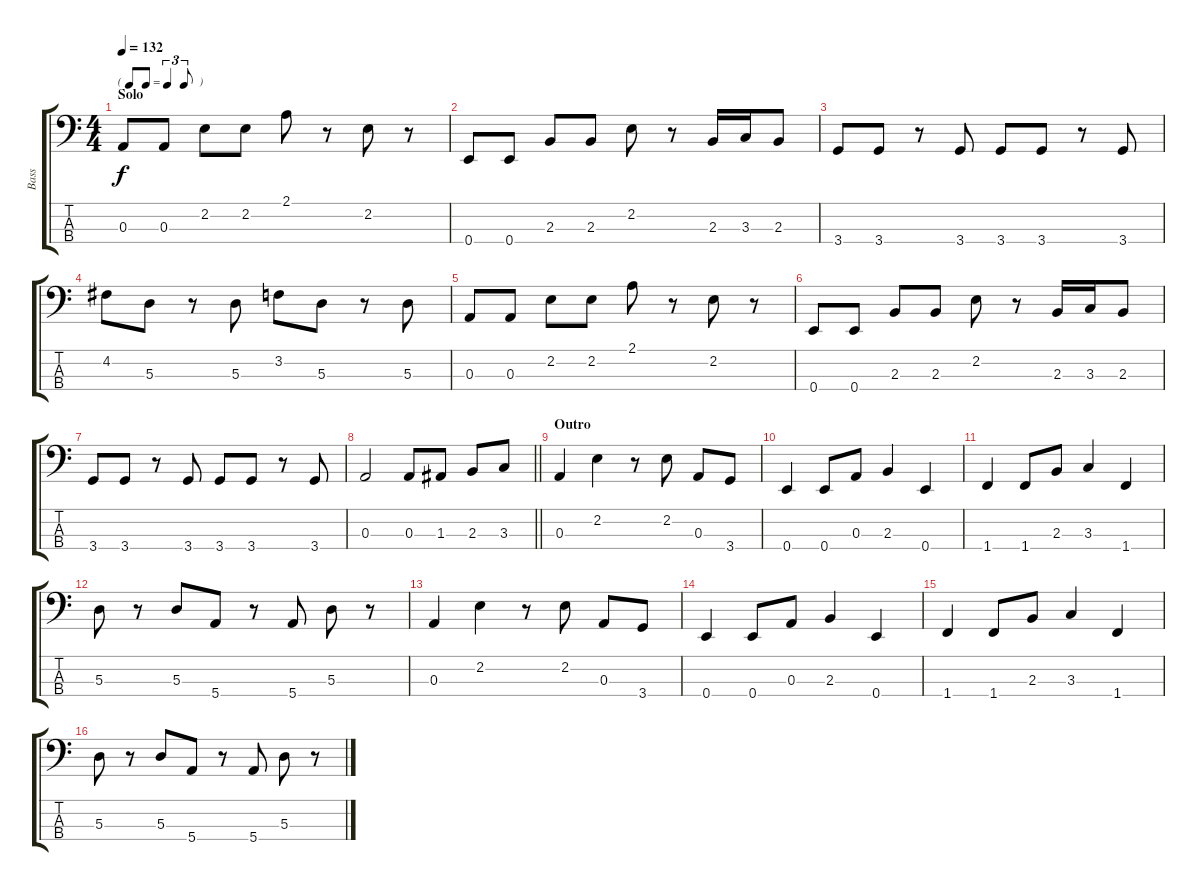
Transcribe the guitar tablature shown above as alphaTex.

\track ("Bass" "Bass") {instrument electricbasspick}
\staff {score tabs}
\tuning (G2 D2 A1 E1) {hide}
\ts (4 4)
\tf triplet8th
\section ("" "Solo")
\tempo 132
\clef f4
\ks c
0.3.8{dy f} 0.3.8 2.2.8 2.2.8 2.1.8 r.8 2.2.8 r.8 |
0.4.8 0.4.8 2.3.8 2.3.8 2.2.8 r.8 2.3.16 3.3.16 2.3.8 |
3.4.8 3.4.8 r.8 3.4.8 3.4.8 3.4.8 r.8 3.4.8 |
4.2.8 5.3.8 r.8 5.3.8 3.2.8 5.3.8 r.8 5.3.8 |
0.3.8 0.3.8 2.2.8 2.2.8 2.1.8 r.8 2.2.8 r.8 |
0.4.8 0.4.8 2.3.8 2.3.8 2.2.8 r.8 2.3.16 3.3.16 2.3.8 |
3.4.8 3.4.8 r.8 3.4.8 3.4.8 3.4.8 r.8 3.4.8 |
\barLineRight lightlight
0.3.2 0.3.8 1.3.8 2.3.8 3.3.8 |
\section ("" "Outro")
0.3.4 2.2.4 r.8 2.2.8 0.3.8 3.4.8 |
0.4.4 0.4.8 0.3.8 2.3.4 0.4.4 |
1.4.4 1.4.8 2.3.8 3.3.4 1.4.4 |
5.3.8 r.8 5.3.8 5.4.8 r.8 5.4.8 5.3.8 r.8 |
0.3.4 2.2.4 r.8 2.2.8 0.3.8 3.4.8 |
0.4.4 0.4.8 0.3.8 2.3.4 0.4.4 |
1.4.4 1.4.8 2.3.8 3.3.4 1.4.4 |
5.3.8 r.8 5.3.8 5.4.8 r.8 5.4.8 5.3.8 r.8
